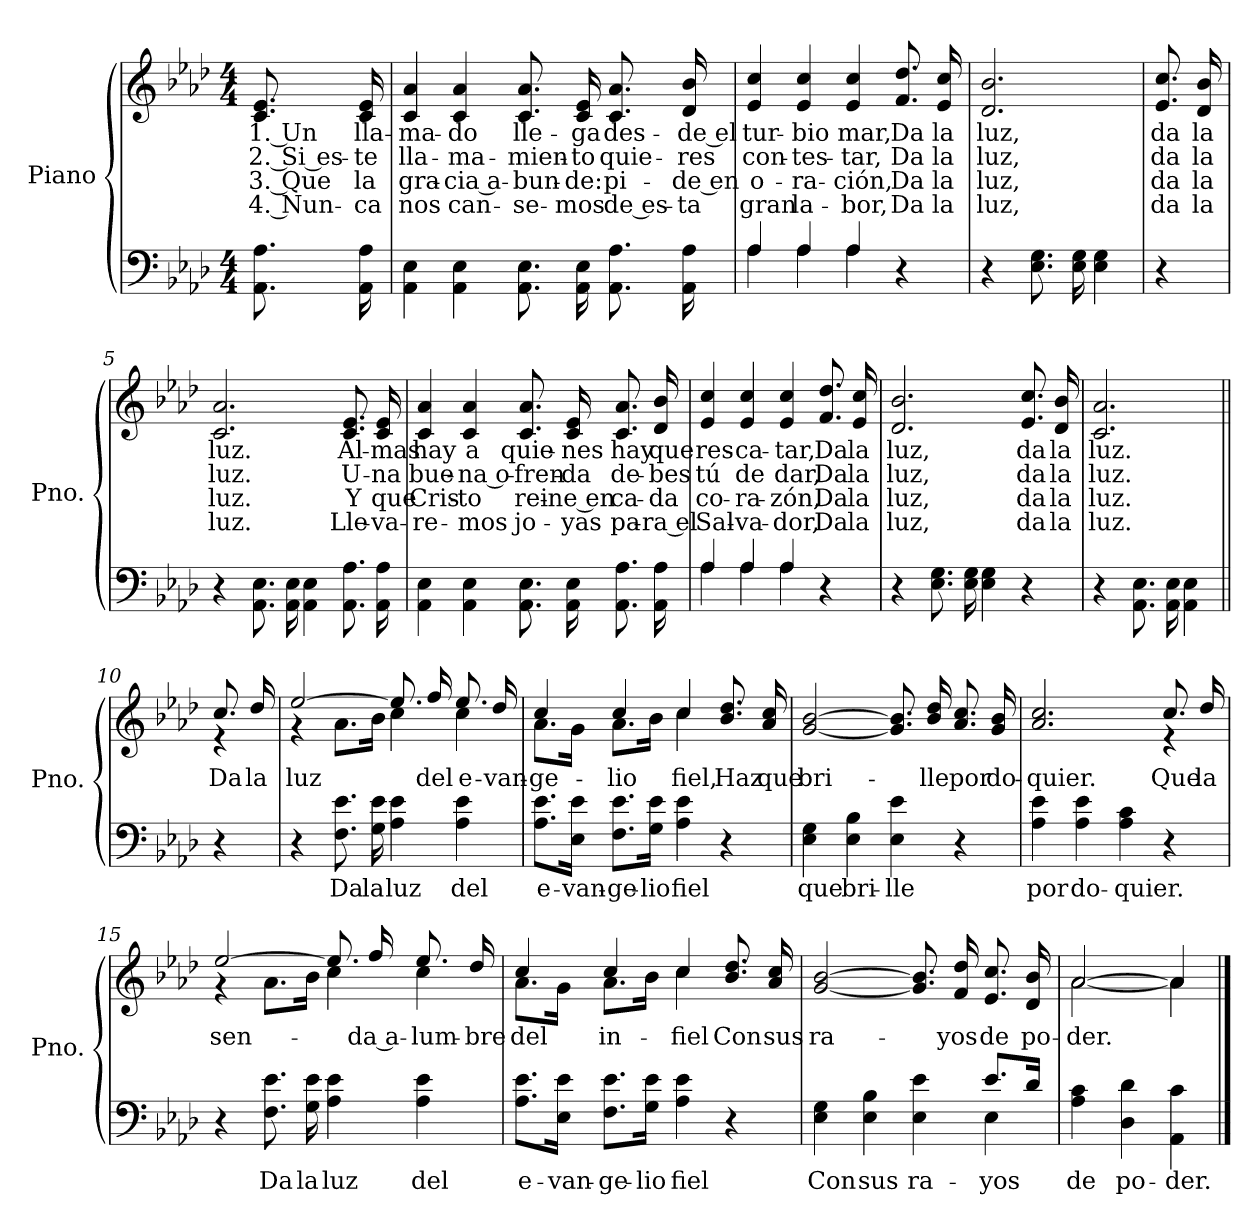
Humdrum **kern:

**kern	**text	**kern	**text	**text	**text	**text
*part1	*part1	*part1	*part1	*part1	*part1	*part1
*staff2	*staff2	*staff1	*staff1	*staff1	*staff1	*staff1
*I"Piano	*	*	*	*	*	*
*I'Pno.	*	*	*	*	*	*
*stria5	*	*stria5	*	*	*	*
*clefF4	*	*clefG2	*	*	*	*
*k[b-e-a-d-]	*	*k[b-e-a-d-]	*	*	*	*
*M4/4	*	*M4/4	*	*	*	*
=	=	=	=	=	=	=
!	!	!	!LO:LY:b	!LO:LY:b	!LO:LY:b	!LO:LY:b
8.AA-\ 8.A-\	.	8.c/ 8.e-/	1. Un	2. Si es-	3. Que	4. Nun-
!	!	!	!LO:LY:b	!LO:LY:b	!LO:LY:b	!LO:LY:b
16AA-\ 16A-\	.	16c/ 16e-/	lla-	-te	la	-ca
=1	=1	=1	=1	=1	=1	=1
!	!	!	!LO:LY:b	!LO:LY:b	!LO:LY:b	!LO:LY:b
4AA-\ 4E-\	.	4c/ 4a-/	-ma-	lla-	gra-	nos
!	!	!	!LO:LY:b	!LO:LY:b	!LO:LY:b	!LO:LY:b
4AA-\ 4E-\	.	4c/ 4a-/	-do	-ma-	-cia a-	can-
!	!	!	!LO:LY:b	!LO:LY:b	!LO:LY:b	!LO:LY:b
8.AA-\ 8.E-\	.	8.c/ 8.a-/	lle-	-mien-	-bun-	-se-
!	!	!	!LO:LY:b	!LO:LY:b	!LO:LY:b	!LO:LY:b
16AA-\ 16E-\	.	16c/ 16e-/	-ga	-to	-de:	-mos
!	!	!	!LO:LY:b	!LO:LY:b	!LO:LY:b	!LO:LY:b
8.AA-\ 8.A-\	.	8.c/ 8.a-/	des-	quie-	pi-	de es-
!	!	!	!LO:LY:b	!LO:LY:b	!LO:LY:b	!LO:LY:b
16AA-\ 16A-\	.	16d-/ 16b-/	-de el	-res	-de en	-ta
=2	=2	=2	=2	=2	=2	=2
*^	*	*	*	*	*	*
!	!	!	!	!LO:LY:b	!LO:LY:b	!LO:LY:b	!LO:LY:b
4A-/	4A-\	.	4e-/ 4cc/	tur-	con-	o-	gran
!	!	!	!	!LO:LY:b	!LO:LY:b	!LO:LY:b	!LO:LY:b
4A-/	4A-\	.	4e-/ 4cc/	-bio	-tes-	-ra-	la-
!	!	!	!	!LO:LY:b	!LO:LY:b	!LO:LY:b	!LO:LY:b
4A-/	4A-\	.	4e-/ 4cc/	mar,	-tar,	-ción,	-bor,
!	!	!	!	!LO:LY:b	!LO:LY:b	!LO:LY:b	!LO:LY:b
4r	4ryy	.	8.f/ 8.dd-/	Da	Da	Da	Da
!	!	!	!	!LO:LY:b	!LO:LY:b	!LO:LY:b	!LO:LY:b
.	.	.	16e-/ 16cc/	la	la	la	la
*v	*v	*	*	*	*	*	*
=3	=3	=3	=3	=3	=3	=3
!	!	!	!LO:LY:b	!LO:LY:b	!LO:LY:b	!LO:LY:b
4r	.	2.d-/ 2.b-/	luz,	luz,	luz,	luz,
8.E-\ 8.G\	.	.	.	.	.	.
16E-\ 16G\	.	.	.	.	.	.
4E-\ 4G\	.	.	.	.	.	.
!!LO:LB:g=z
=4	=4	=4	=4	=4	=4	=4
!	!	!	!LO:LY:b	!LO:LY:b	!LO:LY:b	!LO:LY:b
4r	.	8.e-/ 8.cc/	da	da	da	da
!	!	!	!LO:LY:b	!LO:LY:b	!LO:LY:b	!LO:LY:b
.	.	16d-/ 16b-/	la	la	la	la
=5	=5	=5	=5	=5	=5	=5
!	!	!	!LO:LY:b	!LO:LY:b	!LO:LY:b	!LO:LY:b
4r	.	2.c/ 2.a-/	luz.	luz.	luz.	luz.
8.AA-\ 8.E-\	.	.	.	.	.	.
16AA-\ 16E-\	.	.	.	.	.	.
4AA-\ 4E-\	.	.	.	.	.	.
!	!	!	!LO:LY:b	!LO:LY:b	!LO:LY:b	!LO:LY:b
8.AA-\ 8.A-\	.	8.c/ 8.e-/	Al-	U-	Y	Lle-
!	!	!	!LO:LY:b	!LO:LY:b	!LO:LY:b	!LO:LY:b
16AA-\ 16A-\	.	16c/ 16e-/	-mas	-na	que	-va-
=6	=6	=6	=6	=6	=6	=6
!	!	!	!LO:LY:b	!LO:LY:b	!LO:LY:b	!LO:LY:b
4AA-\ 4E-\	.	4c/ 4a-/	hay	bue-	Cris-	-re-
!	!	!	!LO:LY:b	!LO:LY:b	!LO:LY:b	!LO:LY:b
4AA-\ 4E-\	.	4c/ 4a-/	a	-na o-	-to	-mos
!	!	!	!LO:LY:b	!LO:LY:b	!LO:LY:b	!LO:LY:b
8.AA-\ 8.E-\	.	8.c/ 8.a-/	quie-	-fren-	rei-	jo-
!	!	!	!LO:LY:b	!LO:LY:b	!LO:LY:b	!LO:LY:b
16AA-\ 16E-\	.	16c/ 16e-/	-nes	-da	-ne en	-yas
!	!	!	!LO:LY:b	!LO:LY:b	!LO:LY:b	!LO:LY:b
8.AA-\ 8.A-\	.	8.c/ 8.a-/	hay	de-	ca-	pa-
!	!	!	!LO:LY:b	!LO:LY:b	!LO:LY:b	!LO:LY:b
16AA-\ 16A-\	.	16d-/ 16b-/	que	-bes	-da	-ra el
!!LO:LB:g=z
=7	=7	=7	=7	=7	=7	=7
*^	*	*	*	*	*	*
!	!	!	!	!LO:LY:b	!LO:LY:b	!LO:LY:b	!LO:LY:b
4A-/	4A-\	.	4e-/ 4cc/	res-	tú	co-	Sal-
!	!	!	!	!LO:LY:b	!LO:LY:b	!LO:LY:b	!LO:LY:b
4A-/	4A-\	.	4e-/ 4cc/	-ca-	de	-ra-	-va-
!	!	!	!	!LO:LY:b	!LO:LY:b	!LO:LY:b	!LO:LY:b
4A-/	4A-\	.	4e-/ 4cc/	-tar,	dar,	-zón,	-dor,
!	!	!	!	!LO:LY:b	!LO:LY:b	!LO:LY:b	!LO:LY:b
4r	4ryy	.	8.f/ 8.dd-/	Da	Da	Da	Da
!	!	!	!	!LO:LY:b	!LO:LY:b	!LO:LY:b	!LO:LY:b
.	.	.	16e-/ 16cc/	la	la	la	la
*v	*v	*	*	*	*	*	*
=8	=8	=8	=8	=8	=8	=8
!	!	!	!LO:LY:b	!LO:LY:b	!LO:LY:b	!LO:LY:b
4r	.	2.d-/ 2.b-/	luz,	luz,	luz,	luz,
8.E-\ 8.G\	.	.	.	.	.	.
16E-\ 16G\	.	.	.	.	.	.
4E-\ 4G\	.	.	.	.	.	.
!	!	!	!LO:LY:b	!LO:LY:b	!LO:LY:b	!LO:LY:b
4r	.	8.e-/ 8.cc/	da	da	da	da
!	!	!	!LO:LY:b	!LO:LY:b	!LO:LY:b	!LO:LY:b
.	.	16d-/ 16b-/	la	la	la	la
=9	=9	=9	=9	=9	=9	=9
!	!	!	!LO:LY:b	!LO:LY:b	!LO:LY:b	!LO:LY:b
4r	.	2.c/ 2.a-/	luz.	luz.	luz.	luz.
8.AA-\ 8.E-\	.	.	.	.	.	.
16AA-\ 16E-\	.	.	.	.	.	.
4AA-\ 4E-\	.	.	.	.	.	.
!!LO:LB:g=z
=10||	=10||	=10||	=10||	=10||	=10||	=10||
!	!	!LO:TX:a:t=Coro	!	!	!	!
!	!	!	!LO:LY:b	!	!	!
*	*	*^	*	*	*	*
4r	.	8.cc/	4r	Da	.	.	.
!	!	!	!	!LO:LY:b	!	!	!
.	.	16dd-/	.	la	.	.	.
=11	=11	=11	=11	=11	=11	=11	=11
!	!	!	!	!LO:LY:b	!	!	!
4r	.	[2ee-/	4r	luz	.	.	.
!	!LO:LY:b	!	!	!	!	!	!
8.F\ 8.e-\	Da	.	8.a-\L	.	.	.	.
!	!LO:LY:b	!	!	!	!	!	!
16G\ 16e-\	la	.	16b-\Jk	.	.	.	.
!	!LO:LY:b	!	!	!	!	!	!
4A-\ 4e-\	luz	8.ee-/]	4cc\	.	.	.	.
!	!	!	!	!LO:LY:b	!	!	!
.	.	16ff/	.	del	.	.	.
!	!LO:LY:b	!	!	!LO:LY:b	!	!	!
4A-\ 4e-\	del	8.ee-/	4cc\	e-	.	.	.
!	!	!	!	!LO:LY:b	!	!	!
.	.	16dd-/	.	-van-	.	.	.
=12	=12	=12	=12	=12	=12	=12	=12
!	!LO:LY:b	!	!	!LO:LY:b	!	!	!
8.A-\ 8.e-\L	e-	4cc/	8.a-\L	-ge-	.	.	.
!	!LO:LY:b	!	!	!	!	!	!
16E-\ 16e-\Jk	-van-	.	16g\Jk	.	.	.	.
!	!LO:LY:b	!	!	!LO:LY:b	!	!	!
8.F\ 8.e-\L	-ge-	4cc/	8.a-\L	-lio	.	.	.
!	!LO:LY:b	!	!	!	!	!	!
16G\ 16e-\Jk	-lio	.	16b-\Jk	.	.	.	.
!	!LO:LY:b	!	!	!LO:LY:b	!	!	!
4A-\ 4e-\	fiel	4cc/	4cc\	fiel,	.	.	.
!	!	!	!	!LO:LY:b	!	!	!
4r	.	8.b-/ 8.dd-/	4ryy	Haz	.	.	.
!	!	!	!	!LO:LY:b	!	!	!
.	.	16a-/ 16cc/	.	que	.	.	.
*	*	*v	*v	*	*	*	*
!!LO:PB:g=z
=13	=13	=13	=13	=13	=13	=13
!	!LO:LY:b	!	!LO:LY:b	!	!	!
4E-\ 4G\	que	[2g/ [2b-/	bri-	.	.	.
!	!LO:LY:b	!	!	!	!	!
4E-\ 4B-\	bri-	.	.	.	.	.
!	!LO:LY:b	!	!	!	!	!
4E-\ 4e-\	-lle	8.g/] 8.b-/]	.	.	.	.
!	!	!	!LO:LY:b	!	!	!
.	.	16b-/ 16dd-/	-lle	.	.	.
!	!	!	!LO:LY:b	!	!	!
4r	.	8.a-/ 8.cc/	por	.	.	.
!	!	!	!LO:LY:b	!	!	!
.	.	16g/ 16b-/	do-	.	.	.
=14	=14	=14	=14	=14	=14	=14
!	!LO:LY:b	!	!LO:LY:b	!	!	!
*	*	*^	*	*	*	*
4A-\ 4e-\	por	2.a-/ 2.cc/	2.ryy	-quier.	.	.	.
!	!LO:LY:b	!	!	!	!	!	!
4A-\ 4e-\	do-	.	.	.	.	.	.
!	!LO:LY:b	!	!	!	!	!	!
4A-\ 4c\	-quier.	.	.	.	.	.	.
!	!	!	!	!LO:LY:b	!	!	!
4r	.	8.cc/	4r	Que	.	.	.
!	!	!	!	!LO:LY:b	!	!	!
.	.	16dd-/	.	la	.	.	.
=15	=15	=15	=15	=15	=15	=15	=15
!	!	!	!	!LO:LY:b	!	!	!
4r	.	[2ee-/	4r	sen-	.	.	.
!	!LO:LY:b	!	!	!	!	!	!
8.F\ 8.e-\	Da	.	8.a-\L	.	.	.	.
!	!LO:LY:b	!	!	!	!	!	!
16G\ 16e-\	la	.	16b-\Jk	.	.	.	.
!	!LO:LY:b	!	!	!	!	!	!
4A-\ 4e-\	luz	8.ee-/]	4cc\	.	.	.	.
!	!	!	!	!LO:LY:b	!	!	!
.	.	16ff/	.	-da a-	.	.	.
!	!LO:LY:b	!	!	!LO:LY:b	!	!	!
4A-\ 4e-\	del	8.ee-/	4cc\	-lum-	.	.	.
!	!	!	!	!LO:LY:b	!	!	!
.	.	16dd-/	.	-bre	.	.	.
!!LO:LB:g=z	!!
=16	=16	=16	=16	=16	=16	=16	=16
!	!LO:LY:b	!	!	!LO:LY:b	!	!	!
8.A-\ 8.e-\L	e-	4cc/	8.a-\L	del	.	.	.
!	!LO:LY:b	!	!	!	!	!	!
16E-\ 16e-\Jk	-van-	.	16g\Jk	.	.	.	.
!	!LO:LY:b	!	!	!LO:LY:b	!	!	!
8.F\ 8.e-\L	-ge-	4cc/	8.a-\L	in-	.	.	.
!	!LO:LY:b	!	!	!	!	!	!
16G\ 16e-\Jk	-lio	.	16b-\Jk	.	.	.	.
!	!LO:LY:b	!	!	!LO:LY:b	!	!	!
4A-\ 4e-\	fiel	4cc/	4cc\	-fiel	.	.	.
!	!	!	!	!LO:LY:b	!	!	!
4r	.	8.b-/ 8.dd-/	4ryy	Con	.	.	.
!	!	!	!	!LO:LY:b	!	!	!
.	.	16a-/ 16cc/	.	sus	.	.	.
*	*	*v	*v	*	*	*	*
=17	=17	=17	=17	=17	=17	=17
!	!LO:LY:b	!	!LO:LY:b	!	!	!
*^	*	*	*	*	*	*
4E-\ 4G\	2.ryy	Con	[2g/ [2b-/	ra-	.	.	.
!	!	!LO:LY:b	!	!	!	!	!
4E-\ 4B-\	.	sus	.	.	.	.	.
!	!	!LO:LY:b	!	!	!	!	!
4E-\ 4e-\	.	ra-	8.g/] 8.b-/]	.	.	.	.
!	!	!	!	!LO:LY:b	!	!	!
.	.	.	16f/ 16dd-/	-yos	.	.	.
!	!	!LO:LY:b	!	!LO:LY:b	!	!	!
8.e-/L	4E-\	-yos	8.e-/ 8.cc/	de	.	.	.
!	!	!	!	!LO:LY:b	!	!	!
16d-/Jk	.	.	16d-/ 16b-/	po-	.	.	.
*v	*v	*	*	*	*	*	*
=18	=18	=18	=18	=18	=18	=18
!	!LO:LY:b	!	!LO:LY:b	!	!	!
*	*	*^	*	*	*	*
4A-\ 4c\	de	[2a-/	[2a-\	-der.	.	.	.
!	!LO:LY:b	!	!	!	!	!	!
4D-\ 4d-\	po-	.	.	.	.	.	.
!	!LO:LY:b	!	!	!	!	!	!
4AA-\ 4c\	-der.	4a-/]	4a-\]	.	.	.	.
*	*	*v	*v	*	*	*	*
==	==	==	==	==	==	==
*-	*-	*-	*-	*-	*-	*-
